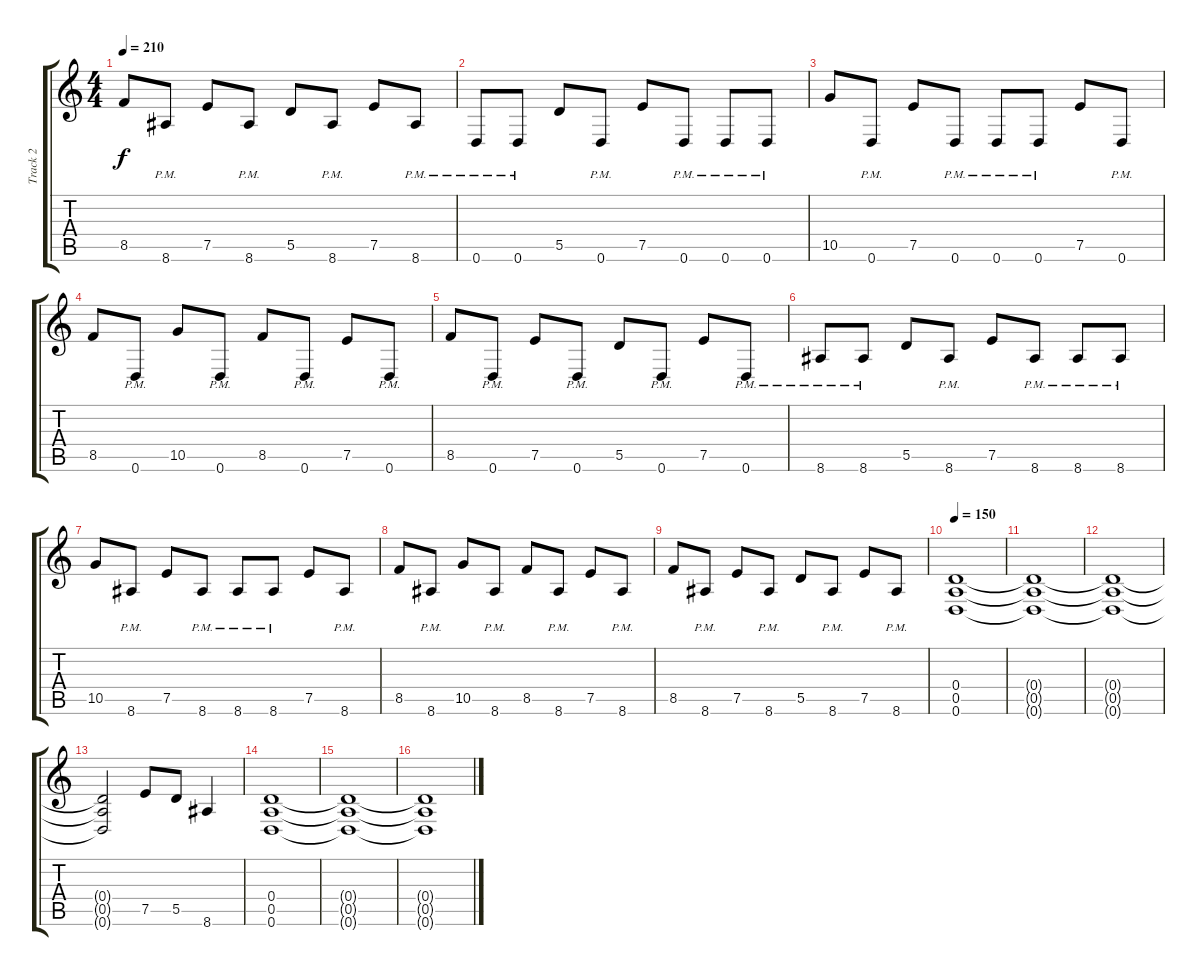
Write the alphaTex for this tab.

\track ("Track 2" "Track 2") {instrument distortionguitar}
\staff {score tabs}
\tuning (E4 B3 G3 D3 A2 D2) {hide}
\ts (4 4)
\tempo 210
\clef g2
\ks c
8.5.8{dy f} 8.6{pm}.8 7.5.8 8.6{pm}.8 5.5.8 8.6{pm}.8 7.5.8 8.6{pm}.8 |
0.6{pm}.8{instrument distortionguitar} 0.6{pm}.8 5.5.8 0.6{pm}.8 7.5.8 0.6{pm}.8 0.6{pm}.8 0.6{pm}.8 |
10.5.8 0.6{pm}.8 7.5.8 0.6{pm}.8 0.6{pm}.8 0.6{pm}.8 7.5.8 0.6{pm}.8 |
8.5.8 0.6{pm}.8 10.5.8 0.6{pm}.8 8.5.8 0.6{pm}.8 7.5.8 0.6{pm}.8 |
8.5.8 0.6{pm}.8 7.5.8 0.6{pm}.8 5.5.8 0.6{pm}.8 7.5.8 0.6{pm}.8 |
8.6{pm}.8 8.6{pm}.8 5.5.8 8.6{pm}.8 7.5.8 8.6{pm}.8 8.6{pm}.8 8.6{pm}.8 |
10.5.8 8.6{pm}.8 7.5.8 8.6{pm}.8 8.6{pm}.8 8.6{pm}.8 7.5.8 8.6{pm}.8 |
8.5.8 8.6{pm}.8 10.5.8 8.6{pm}.8 8.5.8 8.6{pm}.8 7.5.8 8.6{pm}.8 |
8.5.8 8.6{pm}.8 7.5.8 8.6{pm}.8 5.5.8 8.6{pm}.8 7.5.8 8.6{pm}.8 |
\tempo 150
(0.4 0.5 0.6).1 |
(0.4{t} 0.5{t} 0.6{t}).1 |
(0.4{t} 0.5{t} 0.6{t}).1 |
(0.4{t} 0.5{t} 0.6{t}).2 7.5.8 5.5.8 8.6.4 |
(0.4 0.5 0.6).1 |
(0.4{t} 0.5{t} 0.6{t}).1 |
(0.4{t} 0.5{t} 0.6{t}).1
